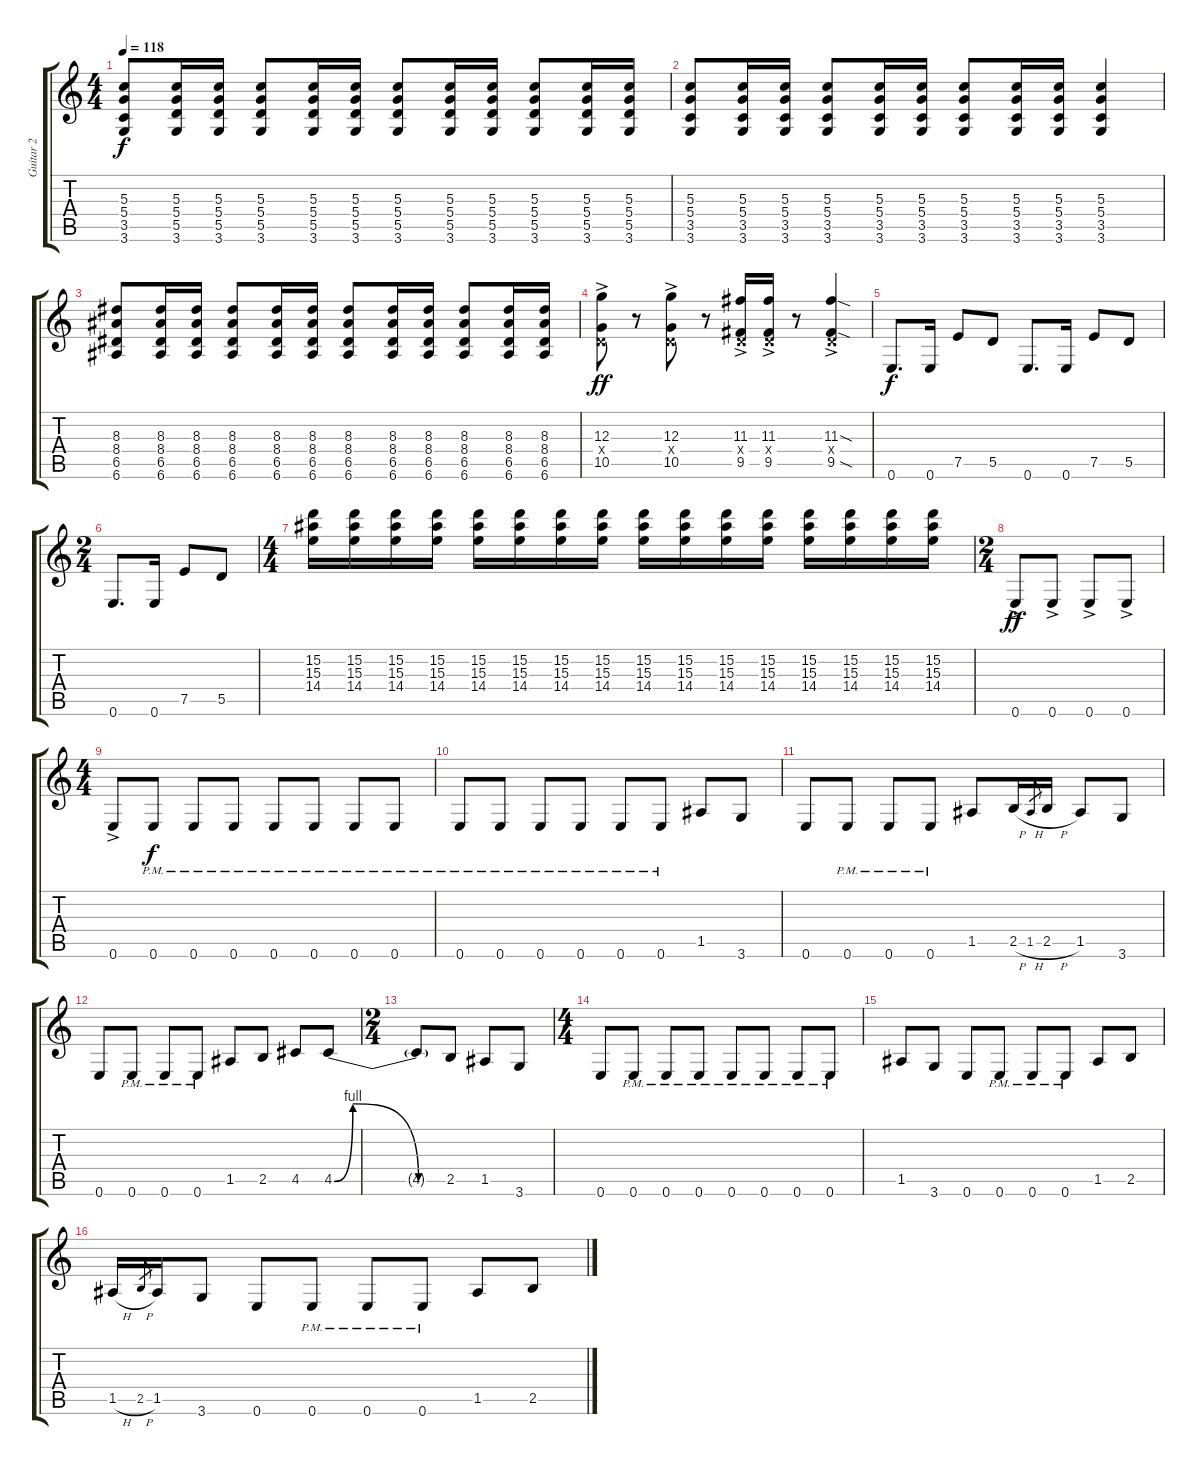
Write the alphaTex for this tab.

\track ("Guitar 2" "Guitar 2") {instrument distortionguitar}
\staff {score tabs}
\tuning (E4 B3 G3 D3 A2 E2) {hide}
\ts (4 4)
\tempo 118
\clef g2
\ks c
(5.3 5.4 3.5 3.6).8{dy f} (5.3 5.4 5.5 3.6).16 (5.3 5.4 5.5 3.6).16 (5.3 5.4 5.5 3.6).8 (5.3 5.4 5.5 3.6).16 (5.3 5.4 5.5 3.6).16 (5.3 5.4 5.5 3.6).8 (5.3 5.4 5.5 3.6).16 (5.3 5.4 5.5 3.6).16 (5.3 5.4 5.5 3.6).8 (5.3 5.4 5.5 3.6).16 (5.3 5.4 5.5 3.6).16 |
(5.3 5.4 3.5 3.6).8 (5.3 5.4 3.5 3.6).16 (5.3 5.4 3.5 3.6).16 (5.3 5.4 3.5 3.6).8 (5.3 5.4 3.5 3.6).16 (5.3 5.4 3.5 3.6).16 (5.3 5.4 3.5 3.6).8 (5.3 5.4 3.5 3.6).16 (5.3 5.4 3.5 3.6).16 (5.3 5.4 3.5 3.6).4 |
(8.3 8.4 6.5 6.6).8 (8.3 8.4 6.5 6.6).16 (8.3 8.4 6.5 6.6).16 (8.3 8.4 6.5 6.6).8 (8.3 8.4 6.5 6.6).16 (8.3 8.4 6.5 6.6).16 (8.3 8.4 6.5 6.6).8 (8.3 8.4 6.5 6.6).16 (8.3 8.4 6.5 6.6).16 (8.3 8.4 6.5 6.6).8 (8.3 8.4 6.5 6.6).16 (8.3 8.4 6.5 6.6).16 |
(12.3{ac} 0.4{x} 10.5{ac}).8{dy ff} r.8 (12.3{ac} 0.4{x} 10.5{ac}).8 r.8 (11.3{ac} 0.4{x} 9.5{ac}).16 (11.3{ac} 0.4{x} 9.5{ac}).16 r.8 (11.3{sod ac} 0.4{x} 9.5{sod ac}).4 |
0.6.8{d dy f} 0.6.16 7.5.8 5.5.8 0.6.8{d} 0.6.16 7.5.8 5.5.8 |
\ts (2 4)
0.6.8{d} 0.6.16 7.5.8 5.5.8 |
\ts (4 4)
(15.2 15.3 14.4).16 (15.2 15.3 14.4).16 (15.2 15.3 14.4).16 (15.2 15.3 14.4).16 (15.2 15.3 14.4).16 (15.2 15.3 14.4).16 (15.2 15.3 14.4).16 (15.2 15.3 14.4).16 (15.2 15.3 14.4).16 (15.2 15.3 14.4).16 (15.2 15.3 14.4).16 (15.2 15.3 14.4).16 (15.2 15.3 14.4).16 (15.2 15.3 14.4).16 (15.2 15.3 14.4).16 (15.2 15.3 14.4).16 |
\ts (2 4)
0.6{ac}.8{dy ff} 0.6{ac}.8 0.6{ac}.8 0.6{ac}.8 |
\ts (4 4)
0.6{ac}.8 0.6{pm}.8{dy f} 0.6{pm}.8 0.6{pm}.8 0.6{pm}.8 0.6{pm}.8 0.6{pm}.8 0.6{pm}.8 |
0.6{pm}.8 0.6{pm}.8 0.6{pm}.8 0.6{pm}.8 0.6{pm}.8 0.6{pm}.8 1.5.8 3.6.8 |
0.6.8 0.6{pm}.8 0.6{pm}.8 0.6{pm}.8 1.5.8 2.5{h}.16 1.5{h}.8{gr} 2.5{h}.16 1.5.8 3.6.8 |
0.6.8 0.6{pm}.8 0.6{pm}.8 0.6{pm}.8 1.5.8 2.5.8 4.5.8 4.5{be (custom 0 0 10 4 45 0 60 0)}.8 |
\ts (2 4)
4.5{t}.8 2.5.8 1.5.8 3.6.8 |
\ts (4 4)
0.6.8 0.6{pm}.8 0.6{pm}.8 0.6{pm}.8 0.6{pm}.8 0.6{pm}.8 0.6{pm}.8 0.6{pm}.8 |
1.5.8 3.6.8 0.6.8 0.6{pm}.8 0.6{pm}.8 0.6{pm}.8 1.5.8 2.5.8 |
1.5{h}.16 2.5{h}.8{gr} 1.5.16 3.6.8 0.6.8 0.6{pm}.8 0.6{pm}.8 0.6{pm}.8 1.5.8 2.5.8
